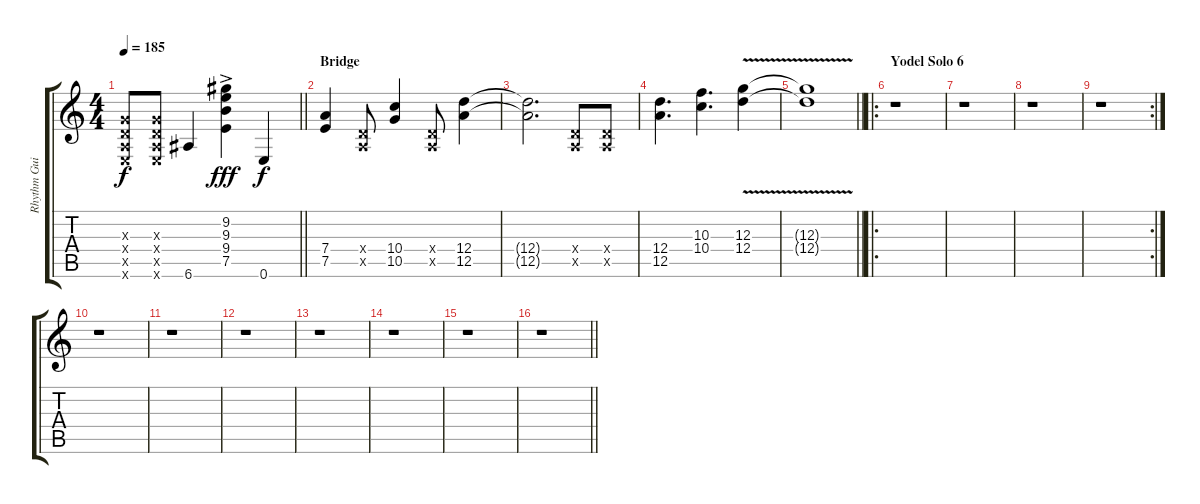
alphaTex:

\track ("Rhythm Guitar 1" "Rhythm Gui") {mute instrument overdrivenguitar}
\staff {score tabs}
\tuning (E4 B3 G3 D3 A2 E2) {hide}
\ts (4 4)
\tempo 185
\clef g2
\barLineRight lightlight
\ks c
(0.3{x} 0.4{x} 0.5{x} 0.6{x}).8{dy f} (0.3{x} 0.4{x} 0.5{x} 0.6{x}).8 6.6.4 (9.2{ac} 9.3{ac} 9.4{ac} 7.5).4{dy fff} 0.6.4{dy f} |
\section ("" "Bridge")
(7.4 7.5).4 (0.4{x} 0.5{x}).8 (10.4 10.5).4 (0.4{x} 0.5{x}).8 (12.4 12.5).4 |
(12.4{t} 12.5{t}).2{d} (0.4{x} 0.5{x}).8 (0.4{x} 0.5{x}).8 |
(12.4 12.5).4{d} (10.3 10.4).4{d} (12.3{v} 12.4).4 |
\barLineRight lightlight
(12.3{t} 12.4{t}).1 |
\ro
\section ("" "Yodel Solo 6")
r.1 |
r.1 |
r.1 |
\rc 2
r.1 |
r.1 |
r.1 |
r.1 |
r.1 |
r.1 |
r.1 |
\barLineRight lightlight
r.1
